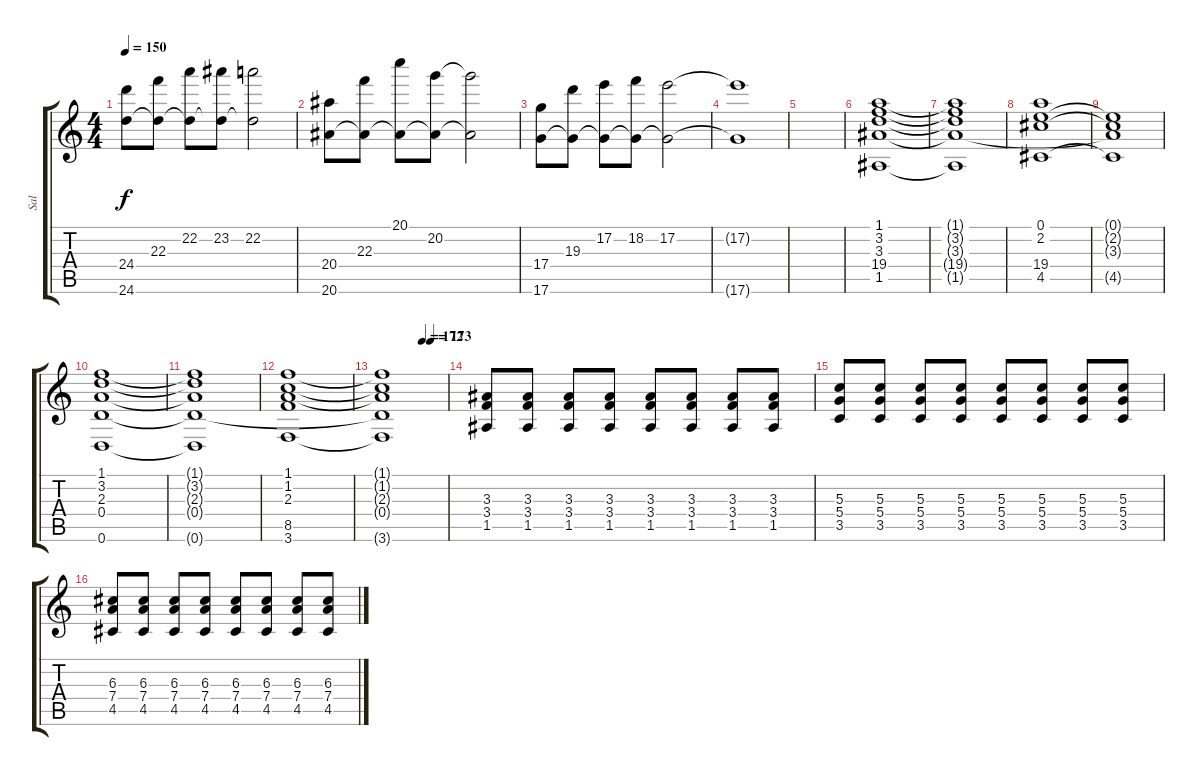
\track ("Sal" "Sal") {instrument distortionguitar}
\staff {score tabs}
\tuning (E4 B3 G3 D3 A2 D2) {hide}
\ts (4 4)
\tempo 150
\clef g2
\ks c
(24.4 24.6).8{dy f} (22.3 24.6{t}).8 (22.2 24.6{t}).8 (23.2 24.6{t}).8 (22.2 24.6{t}).2 |
(20.4 20.6).8 (22.3 20.6{t}).8 (20.1 20.6{t}).8 (20.2 20.6{t}).8 (20.2{t} 20.6{t}).2 |
(17.4 17.6).8 (19.3 17.6{t}).8 (17.2 17.6{t}).8 (18.2 17.6{t}).8 (17.2 17.6{t}).2 |
(17.2{t} 17.6{t}).1 |
|
(1.1 3.2 3.3 19.4 1.5).1{instrument acousticgrandpiano} |
(1.1{t} 3.2{t} 3.3{t} 19.4{t} 1.5{t}).1 |
(0.1 2.2 19.4 4.5).1 |
(0.1{t} 2.2{t} 3.3{t} 4.5{t}).1 |
(1.1 3.2 2.3 0.4 0.6).1 |
(1.1{t} 3.2{t} 2.3{t} 0.4{t} 0.6{t}).1 |
(1.1 1.2 2.3 8.5 3.6).1 |
\tempo (172 0.625)
\tempo (173 0.75)
(1.1{t} 1.2{t} 2.3{t} 0.4{t} 3.6{t}).1 |
(3.3 3.4 1.5).8{instrument distortionguitar} (3.3 3.4 1.5).8 (3.3 3.4 1.5).8 (3.3 3.4 1.5).8 (3.3 3.4 1.5).8 (3.3 3.4 1.5).8 (3.3 3.4 1.5).8 (3.3 3.4 1.5).8 |
(5.3 5.4 3.5).8 (5.3 5.4 3.5).8 (5.3 5.4 3.5).8 (5.3 5.4 3.5).8 (5.3 5.4 3.5).8 (5.3 5.4 3.5).8 (5.3 5.4 3.5).8 (5.3 5.4 3.5).8 |
(6.3 7.4 4.5).8 (6.3 7.4 4.5).8 (6.3 7.4 4.5).8 (6.3 7.4 4.5).8 (6.3 7.4 4.5).8 (6.3 7.4 4.5).8 (6.3 7.4 4.5).8 (6.3 7.4 4.5).8
